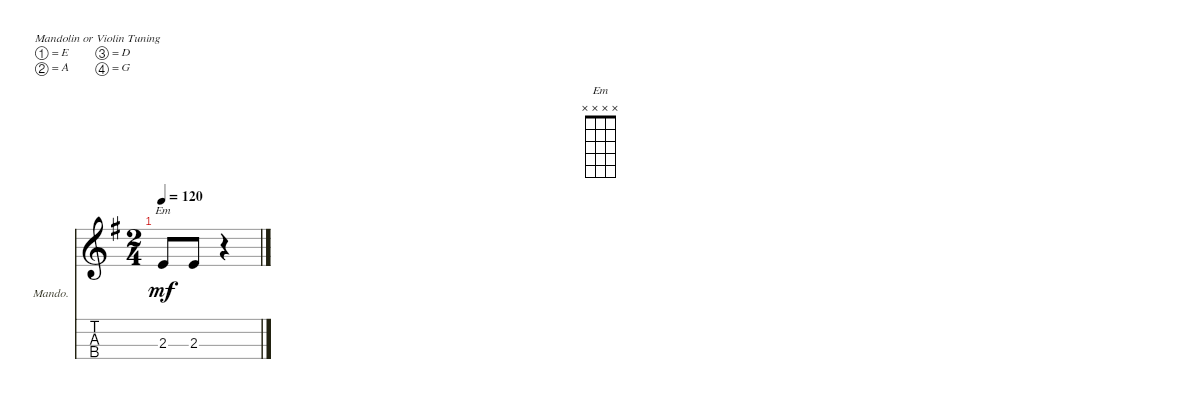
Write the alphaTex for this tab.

\defaultSystemsLayout 4
\bracketExtendMode nobrackets
\firstSystemTrackNameOrientation horizontal
\otherSystemsTrackNameOrientation horizontal
\track ("Mandolin" "Mando.") {solo instrument acousticguitarsteel}
\staff {score tabs}
\tuning (E5 A4 D4 G3)
\displaytranspose 0
\chord ("Em" x x x x)
\ts (2 4)
\tempo 120
\clef g2
\ks g
2.3.8{ch "Em" dy mf} 2.3.8 r.4
